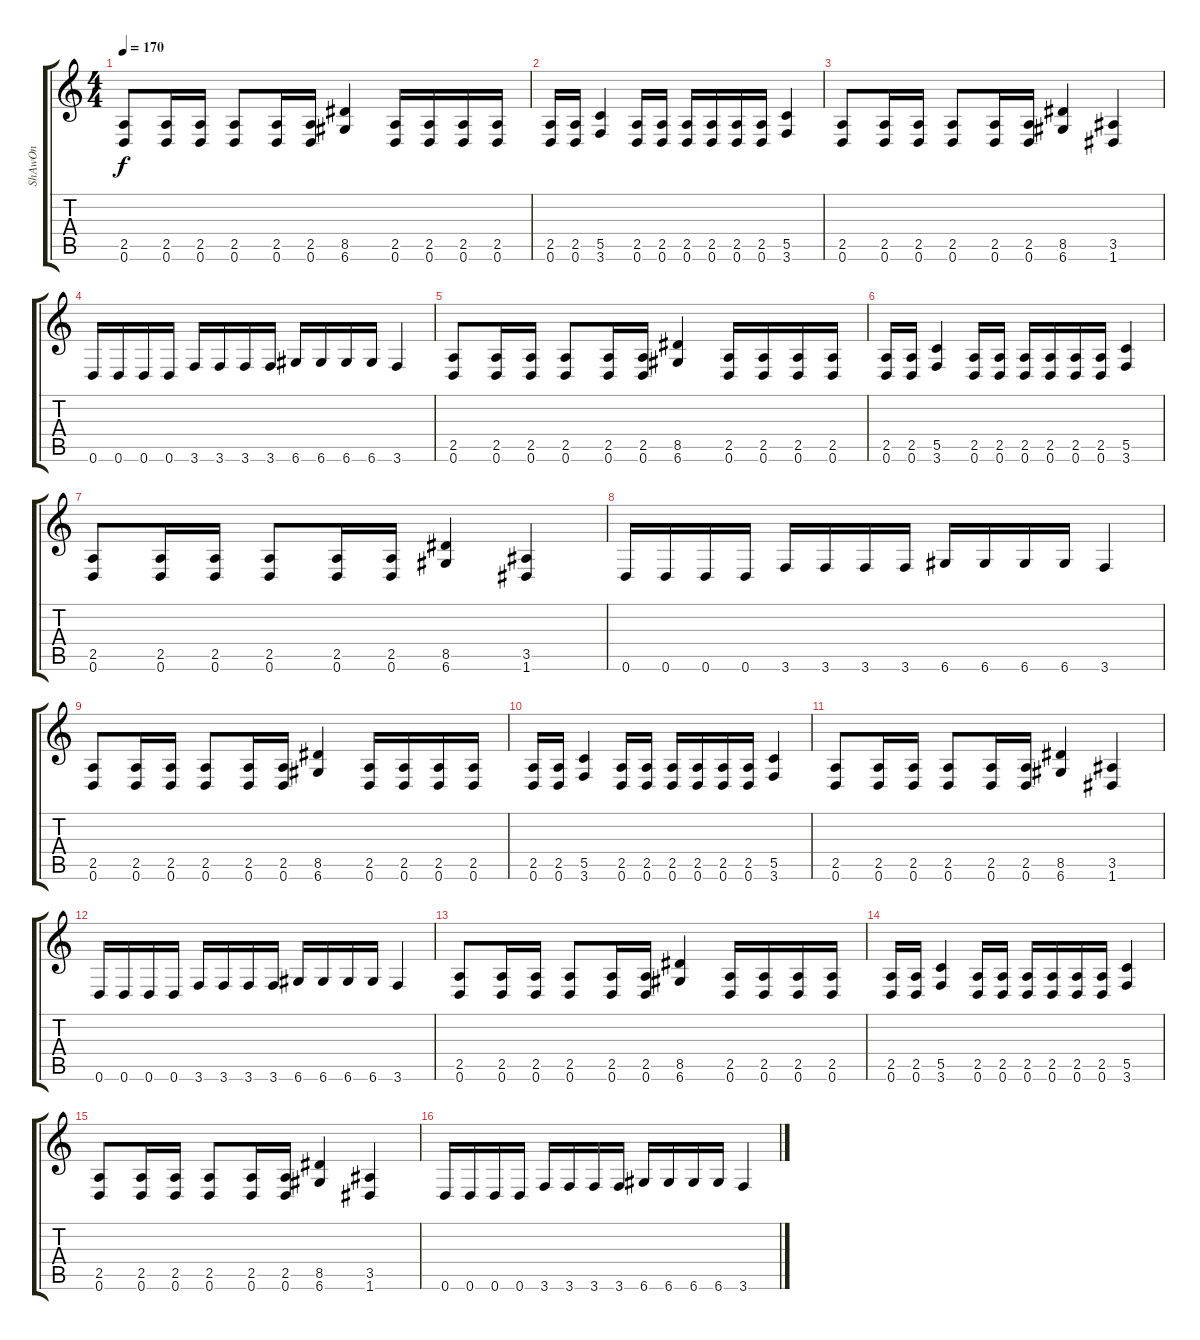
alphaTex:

\track ("ShAwOn" "ShAwOn") {instrument overdrivenguitar}
\staff {score tabs}
\tuning (D4 A3 F3 C3 G2 D2) {hide}
\ts (4 4)
\tempo 170
\clef g2
\ks c
(2.5 0.6).8{dy f instrument overdrivenguitar} (2.5 0.6).16 (2.5 0.6).16 (2.5 0.6).8 (2.5 0.6).16 (2.5 0.6).16 (8.5 6.6).4 (2.5 0.6).16 (2.5 0.6).16 (2.5 0.6).16 (2.5 0.6).16 |
(2.5 0.6).16 (2.5 0.6).16 (5.5 3.6).4 (2.5 0.6).16 (2.5 0.6).16 (2.5 0.6).16 (2.5 0.6).16 (2.5 0.6).16 (2.5 0.6).16 (5.5 3.6).4 |
(2.5 0.6).8 (2.5 0.6).16 (2.5 0.6).16 (2.5 0.6).8 (2.5 0.6).16 (2.5 0.6).16 (8.5 6.6).4 (3.5 1.6).4 |
0.6.16 0.6.16 0.6.16 0.6.16 3.6.16 3.6.16 3.6.16 3.6.16 6.6.16 6.6.16 6.6.16 6.6.16 3.6.4 |
(2.5 0.6).8 (2.5 0.6).16 (2.5 0.6).16 (2.5 0.6).8 (2.5 0.6).16 (2.5 0.6).16 (8.5 6.6).4 (2.5 0.6).16 (2.5 0.6).16 (2.5 0.6).16 (2.5 0.6).16 |
(2.5 0.6).16 (2.5 0.6).16 (5.5 3.6).4 (2.5 0.6).16 (2.5 0.6).16 (2.5 0.6).16 (2.5 0.6).16 (2.5 0.6).16 (2.5 0.6).16 (5.5 3.6).4 |
(2.5 0.6).8 (2.5 0.6).16 (2.5 0.6).16 (2.5 0.6).8 (2.5 0.6).16 (2.5 0.6).16 (8.5 6.6).4 (3.5 1.6).4 |
0.6.16 0.6.16 0.6.16 0.6.16 3.6.16 3.6.16 3.6.16 3.6.16 6.6.16 6.6.16 6.6.16 6.6.16 3.6.4 |
(2.5 0.6).8 (2.5 0.6).16 (2.5 0.6).16 (2.5 0.6).8 (2.5 0.6).16 (2.5 0.6).16 (8.5 6.6).4 (2.5 0.6).16 (2.5 0.6).16 (2.5 0.6).16 (2.5 0.6).16 |
(2.5 0.6).16 (2.5 0.6).16 (5.5 3.6).4 (2.5 0.6).16 (2.5 0.6).16 (2.5 0.6).16 (2.5 0.6).16 (2.5 0.6).16 (2.5 0.6).16 (5.5 3.6).4 |
(2.5 0.6).8 (2.5 0.6).16 (2.5 0.6).16 (2.5 0.6).8 (2.5 0.6).16 (2.5 0.6).16 (8.5 6.6).4 (3.5 1.6).4 |
0.6.16 0.6.16 0.6.16 0.6.16 3.6.16 3.6.16 3.6.16 3.6.16 6.6.16 6.6.16 6.6.16 6.6.16 3.6.4 |
(2.5 0.6).8 (2.5 0.6).16 (2.5 0.6).16 (2.5 0.6).8 (2.5 0.6).16 (2.5 0.6).16 (8.5 6.6).4 (2.5 0.6).16 (2.5 0.6).16 (2.5 0.6).16 (2.5 0.6).16 |
(2.5 0.6).16 (2.5 0.6).16 (5.5 3.6).4 (2.5 0.6).16 (2.5 0.6).16 (2.5 0.6).16 (2.5 0.6).16 (2.5 0.6).16 (2.5 0.6).16 (5.5 3.6).4 |
(2.5 0.6).8 (2.5 0.6).16 (2.5 0.6).16 (2.5 0.6).8 (2.5 0.6).16 (2.5 0.6).16 (8.5 6.6).4 (3.5 1.6).4 |
0.6.16 0.6.16 0.6.16 0.6.16 3.6.16 3.6.16 3.6.16 3.6.16 6.6.16 6.6.16 6.6.16 6.6.16 3.6.4
